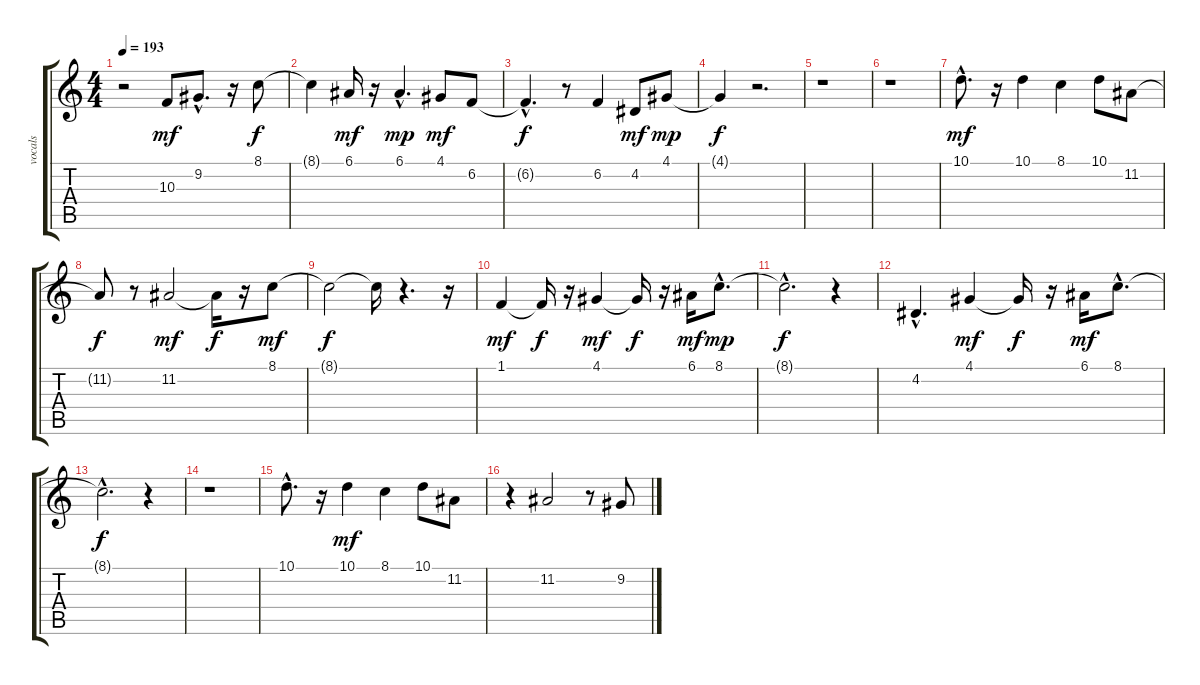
\track ("vocals" "vocals") {instrument panflute}
\staff {score tabs}
\tuning (E4 B3 G3 D3 A2 E2) {hide}
\ts (4 4)
\tempo 193
\clef g2
\ks c
r.2{dy mf} 10.3.8 9.2{hac}.8{d} r.16 8.1.8{dy f} |
8.1{t}.4 6.1.16{dy mf} r.16 6.1{hac}.4{d dy mp} 4.1.8{dy mf} 6.2.8 |
6.2{hac t}.4{d dy f} r.8 6.2.4 4.2.8{dy mf} 4.1.8{dy mp} |
4.1{t}.4{dy f} r.2{d} |
r.1 |
r.1 |
10.1{hac}.8{d dy mf} r.16 10.1.4 8.1.4 10.1.8 11.2.8 |
11.2{t}.8{dy f} r.8 11.2.2{dy mf} 11.2{t}.16{dy f} r.16 8.1.8{dy mf} |
8.1{t}.2{dy f} 8.1{t}.16 r.4{d} r.16 |
1.1.4{dy mf} 1.1{t}.16{dy f} r.16 4.1.4{dy mf} 4.1{t}.16{dy f} r.16 6.1.16{dy mf} 8.1{hac}.8{d dy mp} |
8.1{hac t}.2{d dy f} r.4 |
4.2{hac}.4{d} 4.1.4{dy mf} 4.1{t}.16{dy f} r.16 6.1.16{dy mf} 8.1{hac}.8{d} |
8.1{hac t}.2{d dy f} r.4 |
r.1 |
10.1{hac}.8{d} r.16 10.1.4{dy mf} 8.1.4 10.1.8 11.2.8 |
r.4 11.2.2 r.8 9.2.8
